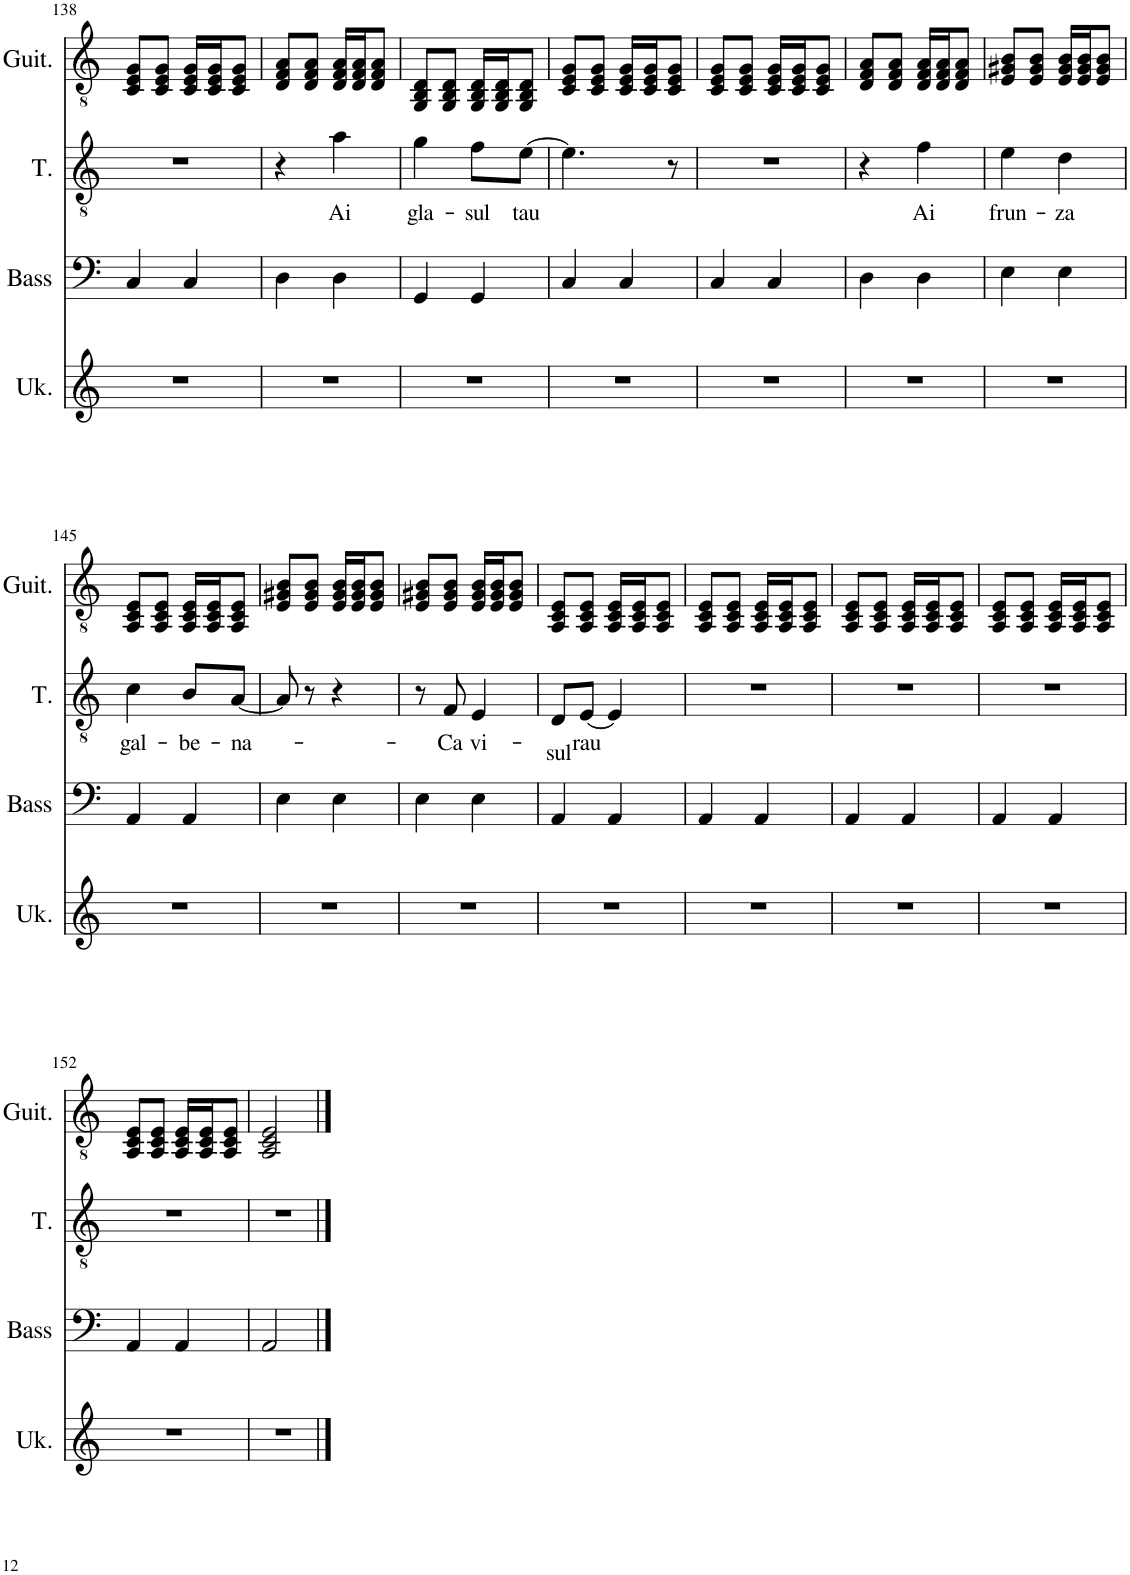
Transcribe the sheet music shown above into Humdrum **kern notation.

**kern	**kern	**kern	**text	**kern
*part4	*part3	*part2	*part2	*part1
*staff4	*staff3	*staff2	*staff2	*staff1
*I"Ukulele	*I"Acoustic Bass	*I"Tenor	*	*I"Acoustic Guitar
*I'Uk.	*I'Bass	*I'T.	*	*I'Guit.
!!LO:PB:g=z
*clefG2	*clefF4	*clefGv2	*	*clefGv2
*	*Trd7c12	*	*	*
*k[]	*k[]	*k[]	*	*k[]
*M2/4	*M2/4	*M2/4	*	*M2/4
=138	=138	=138	=138	=138
2r	4C/	2r	.	8C/ 8E/ 8G/L
.	.	.	.	8C/ 8E/ 8G/J
.	4C/	.	.	16C/ 16E/ 16G/LL
.	.	.	.	16C/ 16E/ 16G/J
.	.	.	.	8C/ 8E/ 8G/J
=139	=139	=139	=139	=139
2r	4D\	4r	.	8D/ 8F/ 8A/L
.	.	.	.	8D/ 8F/ 8A/J
!	!	!	!LO:LY:b	!
.	4D\	4a\	Ai	16D/ 16F/ 16A/LL
.	.	.	.	16D/ 16F/ 16A/J
.	.	.	.	8D/ 8F/ 8A/J
=140	=140	=140	=140	=140
!	!	!	!LO:LY:b	!
2r	4GG/	4g\	gla-	8GG/ 8BB/ 8D/L
.	.	.	.	8GG/ 8BB/ 8D/J
!	!	!	!LO:LY:b	!
.	4GG/	8f\L	-sul	16GG/ 16BB/ 16D/LL
.	.	.	.	16GG/ 16BB/ 16D/J
!	!	!	!LO:LY:b	!
.	.	[8e\J	tau	8GG/ 8BB/ 8D/J
=141	=141	=141	=141	=141
2r	4C/	4.e\]	.	8C/ 8E/ 8G/L
.	.	.	.	8C/ 8E/ 8G/J
.	4C/	.	.	16C/ 16E/ 16G/LL
.	.	.	.	16C/ 16E/ 16G/J
.	.	8r	.	8C/ 8E/ 8G/J
=142	=142	=142	=142	=142
2r	4C/	2r	.	8C/ 8E/ 8G/L
.	.	.	.	8C/ 8E/ 8G/J
.	4C/	.	.	16C/ 16E/ 16G/LL
.	.	.	.	16C/ 16E/ 16G/J
.	.	.	.	8C/ 8E/ 8G/J
=143	=143	=143	=143	=143
2r	4D\	4r	.	8D/ 8F/ 8A/L
.	.	.	.	8D/ 8F/ 8A/J
!	!	!	!LO:LY:b	!
.	4D\	4f\	Ai	16D/ 16F/ 16A/LL
.	.	.	.	16D/ 16F/ 16A/J
.	.	.	.	8D/ 8F/ 8A/J
=144	=144	=144	=144	=144
!	!	!	!LO:LY:b	!
2r	4E\	4e\	frun-	8E/ 8G#X/ 8B/L
.	.	.	.	8E/ 8G#/ 8B/J
!	!	!	!LO:LY:b	!
.	4E\	4d\	-za	16E/ 16G#/ 16B/LL
.	.	.	.	16E/ 16G#/ 16B/J
.	.	.	.	8E/ 8G#/ 8B/J
!!LO:LB:g=z
=145	=145	=145	=145	=145
!	!	!	!LO:LY:b	!
2r	4AA/	4c\	gal-	8AA/ 8C/ 8E/L
.	.	.	.	8AA/ 8C/ 8E/J
!	!	!	!LO:LY:b	!
.	4AA/	8B/L	-be-	16AA/ 16C/ 16E/LL
.	.	.	.	16AA/ 16C/ 16E/J
!	!	!	!LO:LY:b	!
.	.	[8A/J	-na-	8AA/ 8C/ 8E/J
=146	=146	=146	=146	=146
2r	4E\	8A/]	.	8E/ 8G#X/ 8B/L
.	.	8r	.	8E/ 8G#/ 8B/J
.	4E\	4r	.	16E/ 16G#/ 16B/LL
.	.	.	.	16E/ 16G#/ 16B/J
.	.	.	.	8E/ 8G#/ 8B/J
=147	=147	=147	=147	=147
2r	4E\	8r	.	8E/ 8G#X/ 8B/L
!	!	!	!LO:LY:b	!
.	.	8F/	Ca	8E/ 8G#/ 8B/J
!	!	!	!LO:LY:b	!
.	4E\	4E/	vi-	16E/ 16G#/ 16B/LL
.	.	.	.	16E/ 16G#/ 16B/J
.	.	.	.	8E/ 8G#/ 8B/J
=148	=148	=148	=148	=148
!	!	!	!LO:LY:b	!
2r	4AA/	8D/L	-sul	8AA/ 8C/ 8E/L
!	!	!	!LO:LY:b	!
.	.	[8E/J	rau	8AA/ 8C/ 8E/J
.	4AA/	4E/]	.	16AA/ 16C/ 16E/LL
.	.	.	.	16AA/ 16C/ 16E/J
.	.	.	.	8AA/ 8C/ 8E/J
=149	=149	=149	=149	=149
2r	4AA/	2r	.	8AA/ 8C/ 8E/L
.	.	.	.	8AA/ 8C/ 8E/J
.	4AA/	.	.	16AA/ 16C/ 16E/LL
.	.	.	.	16AA/ 16C/ 16E/J
.	.	.	.	8AA/ 8C/ 8E/J
=150	=150	=150	=150	=150
2r	4AA/	2r	.	8AA/ 8C/ 8E/L
.	.	.	.	8AA/ 8C/ 8E/J
.	4AA/	.	.	16AA/ 16C/ 16E/LL
.	.	.	.	16AA/ 16C/ 16E/J
.	.	.	.	8AA/ 8C/ 8E/J
=151	=151	=151	=151	=151
2r	4AA/	2r	.	8AA/ 8C/ 8E/L
.	.	.	.	8AA/ 8C/ 8E/J
.	4AA/	.	.	16AA/ 16C/ 16E/LL
.	.	.	.	16AA/ 16C/ 16E/J
.	.	.	.	8AA/ 8C/ 8E/J
!!LO:LB:g=z
=152	=152	=152	=152	=152
2r	4AA/	2r	.	8AA/ 8C/ 8E/L
.	.	.	.	8AA/ 8C/ 8E/J
.	4AA/	.	.	16AA/ 16C/ 16E/LL
.	.	.	.	16AA/ 16C/ 16E/J
.	.	.	.	8AA/ 8C/ 8E/J
=153	=153	=153	=153	=153
2r	2AA/	2r	.	2AA/ 2C/ 2E/
==	==	==	==	==
*-	*-	*-	*-	*-
